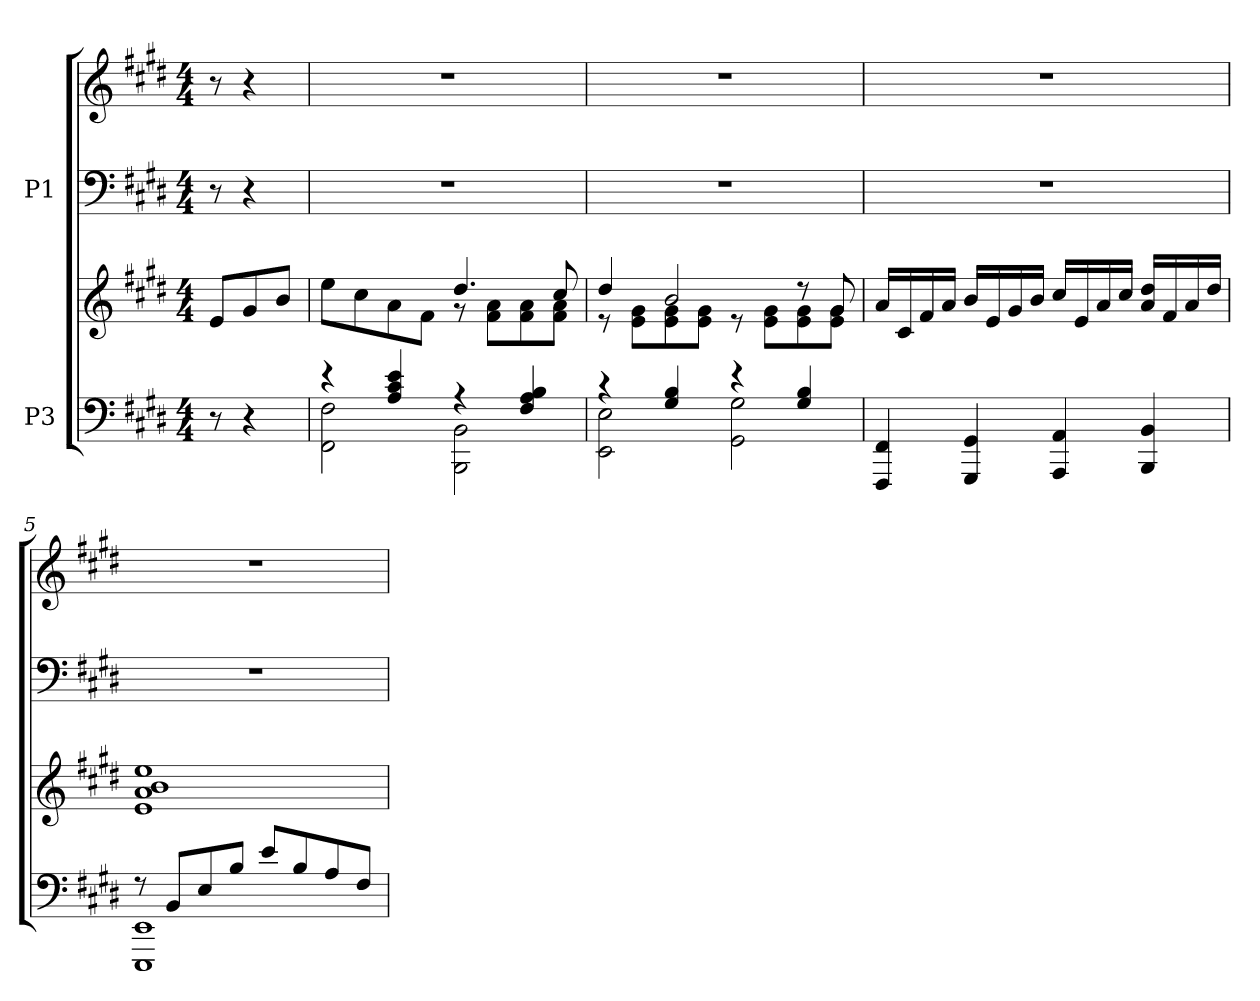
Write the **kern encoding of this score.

**kern	**kern	**kern	**kern
*part2	*part2	*part1	*part1
*staff4	*staff3	*staff2	*staff1
*I"P3	*	*I"P1	*
!!LO:PB:g=z
*clefF4	*clefG2	*clefF4	*clefG2
*k[f#c#g#d#]	*k[f#c#g#d#]	*k[f#c#g#d#]	*k[f#c#g#d#]
*E:	*E:	*E:	*E:
*M4/4	*M4/4	*M4/4	*M4/4
*MM90	*MM90	*MM90	*MM90
=1	=1	=1	=1
8r	8ei/L	8r	8r
4r	8g#i/	4r	4r
.	8bi/J	.	.
=2	=2	=2	=2
*^	*^	*	*
4r	2FF#i\ 2F#i	8eei\L	2ryy	1r	1r
.	.	8cc#i\	.	.	.
4Ai/ 4c#i 4ei	.	8ai\	.	.	.
.	.	8f#i\J	.	.	.
4r	2BBBi\ 2BBi	4.dd#i/	8r	.	.
.	.	.	8f#i\ 8aiL	.	.
4F#i/ 4Ai 4Bi	.	.	8f#i\ 8ai	.	.
.	.	8cc#i/	8f#i\ 8aiJ	.	.
=3	=3	=3	=3	=3	=3
4r	2EEi\ 2Ei	4dd#i/	8r	1r	1r
.	.	.	8ei\ 8g#iL	.	.
4G#i/ 4Bi	.	2bi/	8ei\ 8g#i	.	.
.	.	.	8ei\ 8g#iJ	.	.
4r	2GG#i\ 2G#i	.	8r	.	.
.	.	.	8ei\ 8g#iL	.	.
4G#i/ 4Bi	.	8r	8ei\ 8g#i	.	.
.	.	8g#i/	8ei\ 8g#iJ	.	.
*v	*v	*	*	*	*
*	*v	*v	*	*
!!LO:LB:g=z
=4	=4	=4	=4
4FFF#i/ 4FF#i	16ai/LL	1r	1r
.	16c#i/	.	.
.	16f#i/	.	.
.	16ai/JJ	.	.
4GGG#i/ 4GG#i	16bi/LL	.	.
.	16ei/	.	.
.	16g#i/	.	.
.	16bi/JJ	.	.
4AAAi/ 4AAi	16cc#i/LL	.	.
.	16ei/	.	.
.	16ai/	.	.
.	16cc#i/JJ	.	.
4BBBi/ 4BBi	16ai/ 16dd#iLL	.	.
.	16f#i/	.	.
.	16ai/	.	.
.	16dd#i/JJ	.	.
=5	=5	=5	=5
*^	*	*	*
8r	1EEEi 1EEi	1ei 1ai 1bi 1eei	1r	1r
8BBi/L	.	.	.	.
8Ei/	.	.	.	.
8Bi/J	.	.	.	.
8ei/L	.	.	.	.
8Bi/	.	.	.	.
8Ai/	.	.	.	.
8F#i/J	.	.	.	.
*v	*v	*	*	*
=	=	=	=
*-	*-	*-	*-
